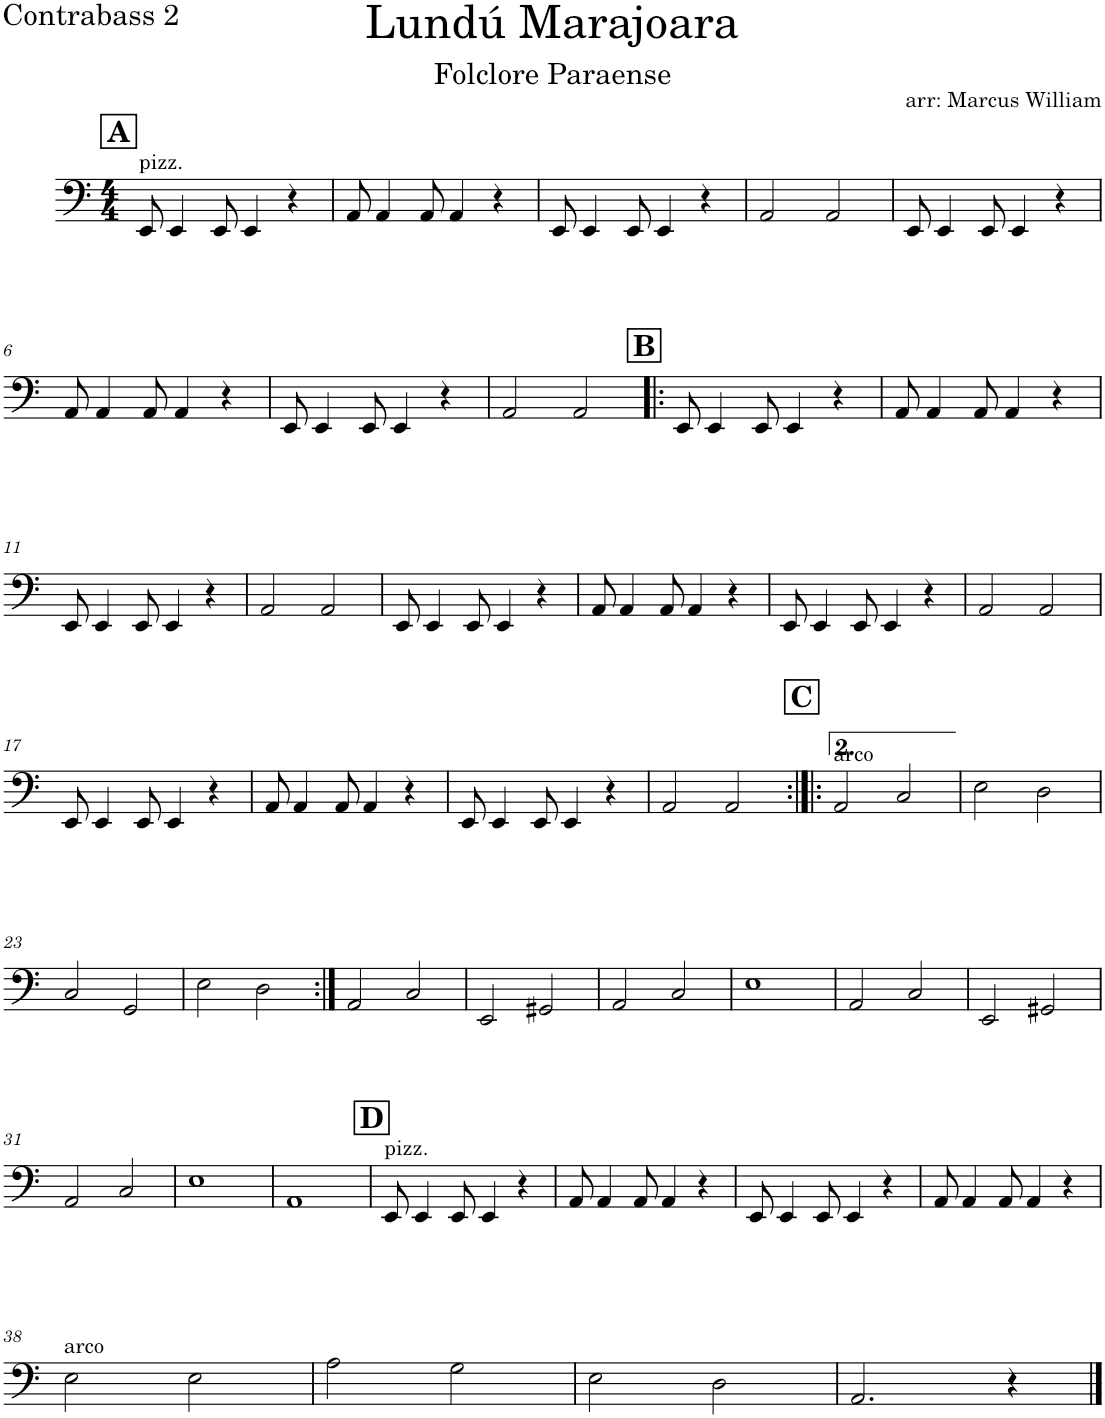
**kern
*part1
*staff1
*I"Contrabass 2
*I'Cb. 2
*clefF4
*Trd7c12
*k[]
*M4/4
!!LO:REH:place=s1:a:B:cj:fs=14:t=A
=1
!LO:TX:a:t=pizz.
8EE/
4EE/
8EE/
4EE/
4r
=2
8AA/
4AA/
8AA/
4AA/
4r
=3
8EE/
4EE/
8EE/
4EE/
4r
=4
2AA/
2AA/
=5
8EE/
4EE/
8EE/
4EE/
4r
!!LO:LB:g=z
=6
8AA/
4AA/
8AA/
4AA/
4r
=7
8EE/
4EE/
8EE/
4EE/
4r
=8
2AA/
2AA/
!!LO:REH:place=s1:a:B:cj:fs=14:t=B
=9!|:
8EE/
4EE/
8EE/
4EE/
4r
=10
8AA/
4AA/
8AA/
4AA/
4r
!!LO:LB:g=z
=11
8EE/
4EE/
8EE/
4EE/
4r
=12
2AA/
2AA/
=13
8EE/
4EE/
8EE/
4EE/
4r
=14
8AA/
4AA/
8AA/
4AA/
4r
=15
8EE/
4EE/
8EE/
4EE/
4r
=16
2AA/
2AA/
!!LO:LB:g=z
=17
8EE/
4EE/
8EE/
4EE/
4r
=18
8AA/
4AA/
8AA/
4AA/
4r
=19
8EE/
4EE/
8EE/
4EE/
4r
=20
2AA/
2AA/
!!LO:REH:place=s1:a:B:cj:fs=14:t=C
=21:|!|:
!LO:TX:a:t=arco
2AA/
2C/
=22
2E\
2D\
!!LO:LB:g=z
=23
2C/
2GG/
=24
2E\
2D\
=25:|!
2AA/
2C/
=26
2EE/
2GG#X/
=27
2AA/
2C/
=28
1E
=29
2AA/
2C/
=30
2EE/
2GG#X/
!!LO:LB:g=z
=31
2AA/
2C/
=32
1E
=33
1AA
!!LO:REH:place=s1:a:B:cj:fs=14:t=D
=34
!LO:TX:a:t=pizz.
8EE/
4EE/
8EE/
4EE/
4r
=35
8AA/
4AA/
8AA/
4AA/
4r
=36
8EE/
4EE/
8EE/
4EE/
4r
=37
8AA/
4AA/
8AA/
4AA/
4r
!!LO:LB:g=z
=38
!LO:TX:a:t=arco
2E\
2E\
=39
2A\
2G\
=40
2E\
2D\
=41
2.AA/
4r
==
*-
